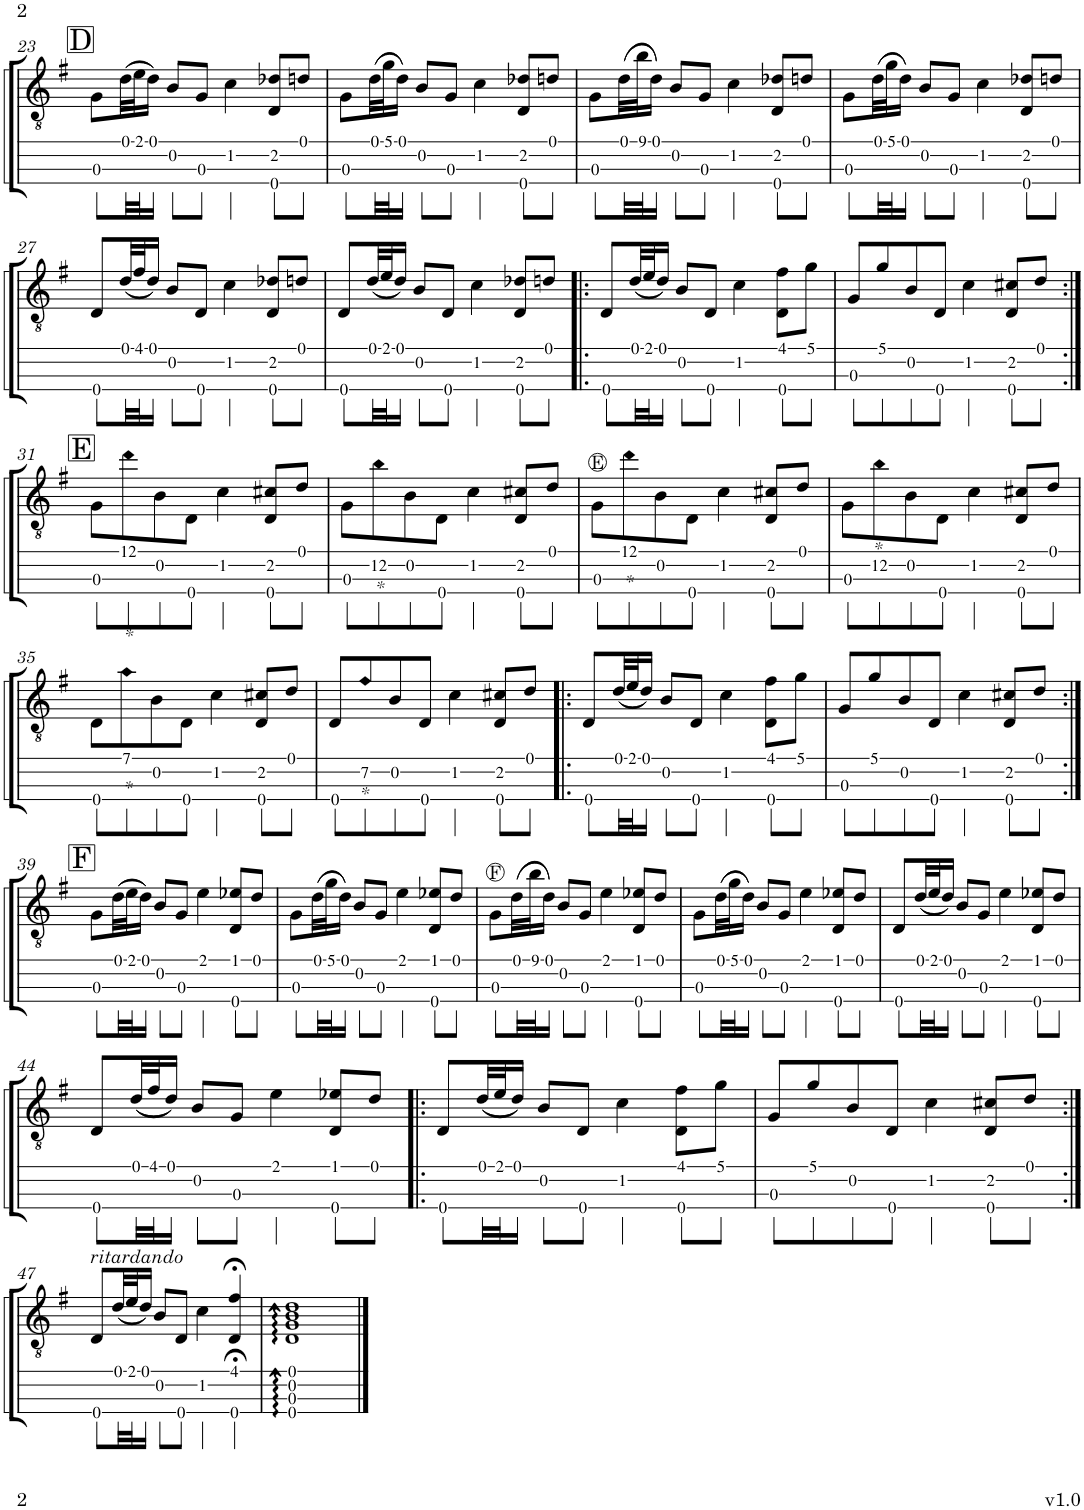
**kern	**kern
*part1	*part1
*staff2	*staff1
*I"Baritone Ukulele	*
*I'Bar. Uk.	*
!!LO:PB:g=z
*	*clefGv2
*k[f#]	*k[f#]
*M4/4	*M4/4
=23	=23
!	!LO:TX:a:t=D
8G\L	8G\L
32d\LL	((32d\LL
32e\J	32e\J
16d\JJ	16d\JJ))
8B\L	8B/L
8G\J	8G/J
4c\	4c\
8D\ 8d-X\L	8D/ 8d-X/L
8dn\J	8dn/J
=24	=24
8G\L	8G\L
32d\LL	((32d\LL
32g\J	32g\J
16d\JJ	16d\JJ))
8B\L	8B/L
8G\J	8G/J
4c\	4c\
8D\ 8d-X\L	8D/ 8d-X/L
8dn\J	8dn/J
=25	=25
8G\L	8G\L
32d\LL	((32d\LL
32b\J	32b\J
16d\JJ	16d\JJ))
8B\L	8B/L
8G\J	8G/J
4c\	4c\
8D\ 8d-X\L	8D/ 8d-X/L
8dn\J	8dn/J
=26	=26
8G\L	8G\L
32d\LL	((32d\LL
32g\J	32g\J
16d\JJ	16d\JJ))
8B\L	8B/L
8G\J	8G/J
4c\	4c\
8D\ 8d-X\L	8D/ 8d-X/L
8dn\J	8dn/J
!!LO:LB:g=z
=27	=27
8D\L	8D/L
32d\LL	((32d/LL
32f#\J	32f#/J
16d\JJ	16d/JJ))
8B\L	8B/L
8D\J	8D/J
4c\	4c\
8D\ 8d-X\L	8D/ 8d-X/L
8dn\J	8dn/J
=28	=28
8D\L	8D/L
32d\LL	((32d/LL
32e\J	32e/J
16d\JJ	16d/JJ))
8B\L	8B/L
8D\J	8D/J
4c\	4c\
8D\ 8d-X\L	8D/ 8d-X/L
8dn\J	8dn/J
=29!|:	=29!|:
8D\L	8D/L
32d\LL	((32d/LL
32e\J	32e/J
16d\JJ	16d/JJ))
8B\L	8B/L
8D\J	8D/J
4c\	4c\
8D\ 8f#\L	8D\ 8f#\L
8g\J	8g\J
=30	=30
8G\L	8G/L
8g\	8g/
8B\	8B/
8D\J	8D/J
4c\	4c\
8D\ 8c#X\L	8D/ 8c#X/L
8d\J	8d/J
!!LO:LB:g=z
=31:|!	=31:|!
!	!LO:TX:a:t=E
8G\L	8G\L
!LO:TX:b:i:t=*	!
!LO:N:head=diamond	!LO:N:head=diamond
8dd\	8dd\
8B\	8B\
8D\J	8D\J
4c\	4c\
8D\ 8c#X\L	8D/ 8c#X/L
8d\J	8d/J
=32	=32
8G\L	8G\L
!LO:TX:b:i:t=*	!
!LO:N:head=diamond	!LO:N:head=diamond
8b\	8b\
8B\	8B\
8D\J	8D\J
4c\	4c\
8D\ 8c#X\L	8D/ 8c#X/L
8d\J	8d/J
=33	=33
!	!LO:TX:a:t=E
8G\L	8G\L
!LO:TX:b:i:t=*	!
!LO:N:head=diamond	!LO:N:head=diamond
8dd\	8dd\
8B\	8B\
8D\J	8D\J
4c\	4c\
8D\ 8c#X\L	8D/ 8c#X/L
8d\J	8d/J
=34	=34
8G\L	8G\L
!LO:TX:b:i:t=*	!
!LO:N:head=diamond	!LO:N:head=diamond
8b\	8b\
8B\	8B\
8D\J	8D\J
4c\	4c\
8D\ 8c#X\L	8D/ 8c#X/L
8d\J	8d/J
!!LO:LB:g=z
=35	=35
8D\L	8D\L
!LO:TX:b:i:t=*	!
!LO:N:head=diamond	!LO:N:head=diamond
8a\	8a\
8B\	8B\
8D\J	8D\J
4c\	4c\
8D\ 8c#X\L	8D/ 8c#X/L
8d\J	8d/J
=36	=36
8D\L	8D/L
!LO:TX:b:i:t=*	!
!LO:N:head=diamond	!LO:N:head=diamond
8f#\	8f#/
8B\	8B/
8D\J	8D/J
4c\	4c\
8D\ 8c#X\L	8D/ 8c#X/L
8d\J	8d/J
=37!|:	=37!|:
8D\L	8D/L
32d\LL	((32d/LL
32e\J	32e/J
16d\JJ	16d/JJ))
8B\L	8B/L
8D\J	8D/J
4c\	4c\
8D\ 8f#\L	8D\ 8f#\L
8g\J	8g\J
=38	=38
8G\L	8G/L
8g\	8g/
8B\	8B/
8D\J	8D/J
4c\	4c\
8D\ 8c#X\L	8D/ 8c#X/L
8d\J	8d/J
!!LO:LB:g=z
=39:|!	=39:|!
!	!LO:TX:a:t=F
8G\L	8G\L
32d\LL	((32d\LL
32e\J	32e\J
16d\JJ	16d\JJ))
8B\L	8B/L
8G\J	8G/J
4e\	4e\
8D\ 8e-\L	8D/ 8e-X/L
8dn\J	8d/J
=40	=40
8G\L	8G\L
32d\LL	((32d\LL
32g\J	32g\J
16d\JJ	16d\JJ))
8B\L	8B/L
8G\J	8G/J
4e\	4e\
8D\ 8e-\L	8D/ 8e-X/L
8dn\J	8d/J
=41	=41
!	!LO:TX:a:t=F
8G\L	8G\L
32d\LL	((32d\LL
32b\J	32b\J
16d\JJ	16d\JJ))
8B\L	8B/L
8G\J	8G/J
4e\	4e\
8D\ 8e-X\L	8D/ 8e-X/L
8d\J	8d/J
=42	=42
8G\L	8G\L
32d\LL	((32d\LL
32g\J	32g\J
16d\JJ	16d\JJ))
8B\L	8B/L
8G\J	8G/J
4e\	4e\
8D\ 8e-X\L	8D/ 8e-X/L
8d\J	8d/J
=43	=43
8D\L	8D/L
32d\LL	((32d/LL
32e\J	32e/J
16d\JJ	16d/JJ))
8B\L	8B/L
8G\J	8G/J
4e\	4e\
8D\ 8e-\L	8D/ 8e-X/L
8dn\J	8d/J
!!LO:LB:g=z
=44	=44
8D\L	8D/L
32d\LL	((32d/LL
32f#\J	32f#/J
16d\JJ	16d/JJ))
8B\L	8B/L
8G\J	8G/J
4e\	4e\
8D\ 8e-\L	8D/ 8e-X/L
8dn\J	8d/J
=45!|:	=45!|:
8D\L	8D/L
32d\LL	((32d/LL
32e\J	32e/J
16d\JJ	16d/JJ))
8B\L	8B/L
8D\J	8D/J
4c\	4c\
8D\ 8f#\L	8D\ 8f#\L
8g\J	8g\J
=46	=46
8G\L	8G/L
8g\	8g/
8B\	8B/
8D\J	8D/J
4c\	4c\
8D\ 8c#X\L	8D/ 8c#X/L
8d\J	8d/J
!!LO:LB:g=z
=47:|!	=47:|!
!	!LO:TX:a:i:t=ritardando
8D\L	8D/L
32d\LL	((32d/LL
32e\J	32e/J
16d\JJ	16d/JJ))
8B\L	8B/L
8D\J	8D/J
4c\	4c\
4D\;< 4f#\;<	4D/;< 4f#/;<
=48	=48
1D: 1G: 1B: 1d:	1D: 1G: 1B: 1d:
==	==
*-	*-
